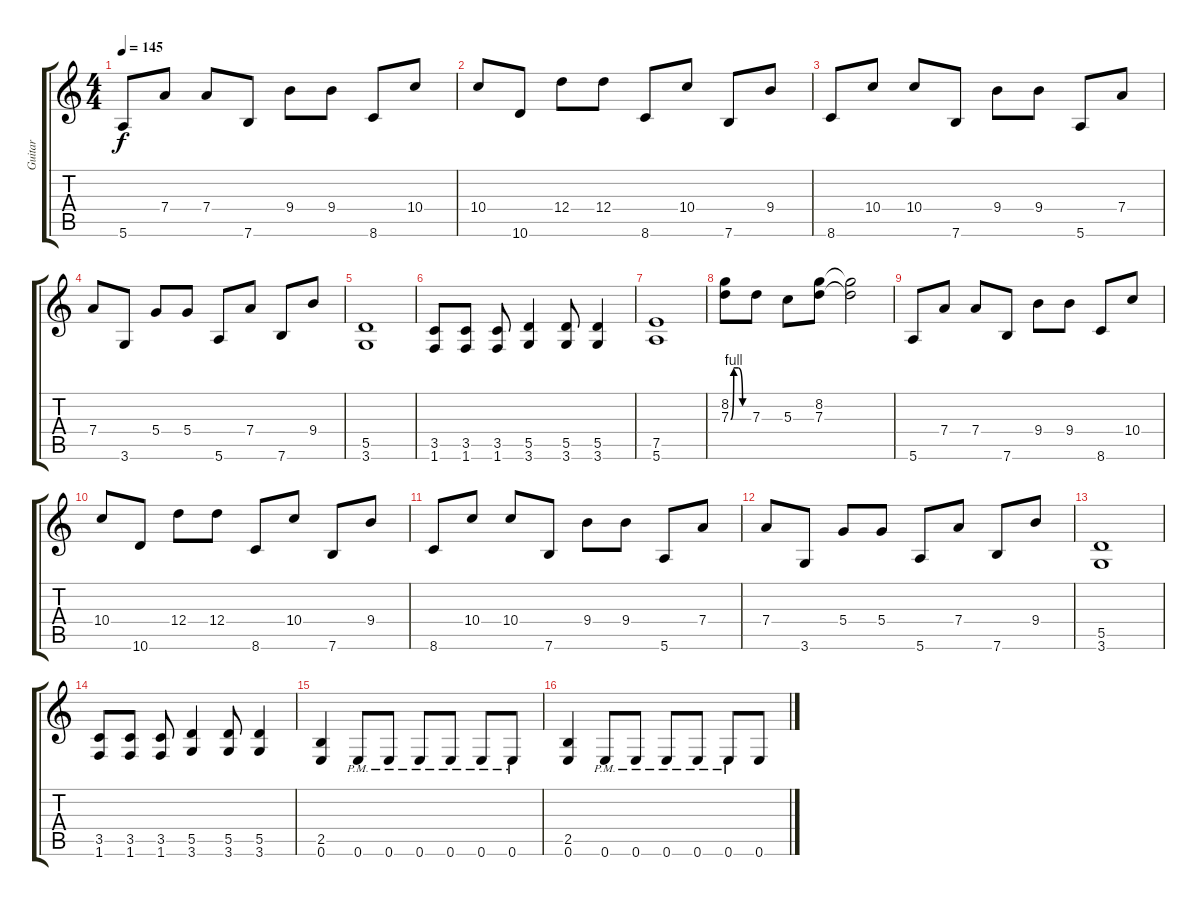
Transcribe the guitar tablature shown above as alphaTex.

\track ("Guitar" "Guitar") {instrument distortionguitar}
\staff {score tabs}
\tuning (E4 B3 G3 D3 A2 E2) {hide}
\ts (4 4)
\tempo 145
\clef g2
\ks c
5.6.8{dy f} 7.4.8 7.4.8 7.6.8 9.4.8 9.4.8 8.6.8 10.4.8 |
10.4.8 10.6.8 12.4.8 12.4.8 8.6.8 10.4.8 7.6.8 9.4.8 |
8.6.8 10.4.8 10.4.8 7.6.8 9.4.8 9.4.8 5.6.8 7.4.8 |
7.4.8 3.6.8 5.4.8 5.4.8 5.6.8 7.4.8 7.6.8 9.4.8 |
(5.5 3.6).1 |
(3.5 1.6).8 (3.5 1.6).8 (3.5 1.6).8 (5.5 3.6).4 (5.5 3.6).8 (5.5 3.6).4 |
(7.5 5.6).1 |
(8.2 7.3{be (custom 0 0 10 4 25 4 40 0 60 0)}).8 7.3.8 5.3.8 (8.2 7.3).8 (8.2{t} 7.3{t}).2 |
5.6.8 7.4.8 7.4.8 7.6.8 9.4.8 9.4.8 8.6.8 10.4.8 |
10.4.8 10.6.8 12.4.8 12.4.8 8.6.8 10.4.8 7.6.8 9.4.8 |
8.6.8 10.4.8 10.4.8 7.6.8 9.4.8 9.4.8 5.6.8 7.4.8 |
7.4.8 3.6.8 5.4.8 5.4.8 5.6.8 7.4.8 7.6.8 9.4.8 |
(5.5 3.6).1 |
(3.5 1.6).8 (3.5 1.6).8 (3.5 1.6).8 (5.5 3.6).4 (5.5 3.6).8 (5.5 3.6).4 |
(2.5 0.6).4 0.6{pm}.8 0.6{pm}.8 0.6{pm}.8 0.6{pm}.8 0.6{pm}.8 0.6{pm}.8 |
(2.5 0.6).4 0.6{pm}.8 0.6{pm}.8 0.6{pm}.8 0.6{pm}.8 0.6{pm}.8 0.6.8
